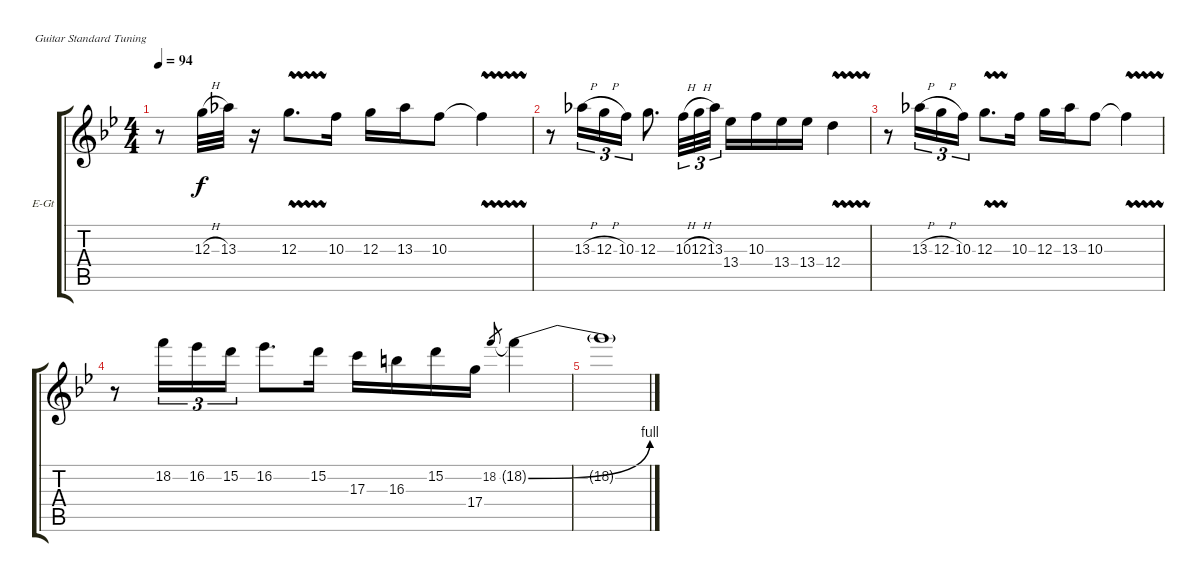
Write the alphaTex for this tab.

\bracketExtendMode groupsimilarinstruments
\firstSystemTrackNameOrientation horizontal
\otherSystemsTrackNameOrientation horizontal
\track ("Guitar 3" "E-Gt") {instrument distortionguitar}
\staff {score tabs}
\tuning (E4 B3 G3 D3 A2 E2)
\ts (4 4)
\tempo 94
\clef g2
\scale
0.5
\ks bb
r.8{dy f} 12.3{h}.32 13.3.32 r.16 12.3{vw}.8{d} 10.3.16 12.3.16 13.3.16 10.3.8 10.3{vw t}.4 |
\scale
0.5 r.8 13.3{h}.16{tu (3 2)} 12.3{h}.16{tu (3 2)} 10.3.16{tu (3 2)} 12.3.8{d} 10.3{h}.32{tu (3 2)} 12.3{h}.32{tu (3 2)} 13.3.32{tu (3 2)} 13.4.16 10.3.16 13.4.16 13.4.16 12.4{vw}.4 |
\scale
0.5 r.8 13.3{h}.16{tu (3 2)} 12.3{h}.16{tu (3 2)} 10.3.16{tu (3 2)} 12.3{vw}.8{d} 10.3.16 12.3.16 13.3.16 10.3.8 10.3{vw t}.4 |
\scale
0.5 r.8 18.2.16{tu (3 2)} 16.2.16{tu (3 2)} 15.2.16{tu (3 2)} 16.2.8{d} 15.2.16 17.3.16 16.3.16 15.2.16 17.4.16 18.2.8{gr} 18.2{be (bend 0 0 15 4) t}.4 |
\scale
1.06179 18.2{t}.1 |
\scale
0.938209 |
\scale
1.03909 |
\scale
0.960908 |
\scale
1.03909 |
\scale
0.960908 |
\scale
1.03909 |
\scale
0.960908 |
\scale
1.03909 |
\scale
0.960908 |
\scale
1.03909 |
\scale
0.960908
